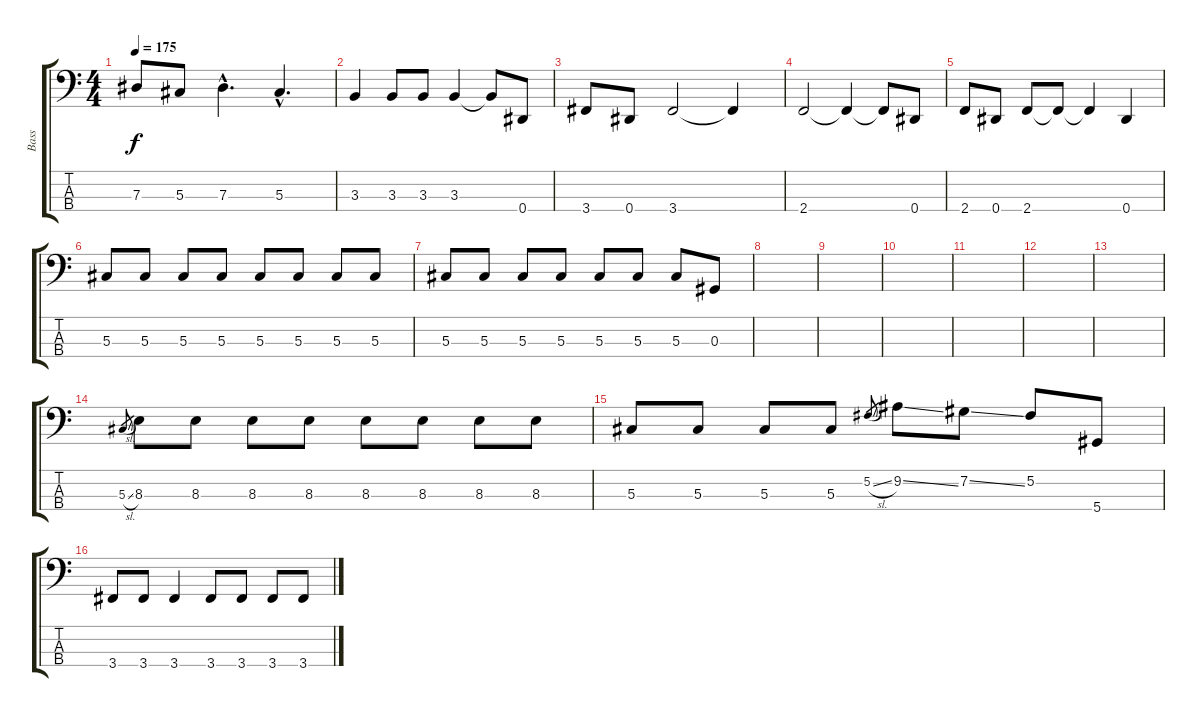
\track ("Bass" "Bass") {instrument electricbassfinger}
\staff {score tabs}
\tuning (Gb2 Db2 Ab1 Eb1) {hide}
\ts (4 4)
\tempo 175
\clef f4
\ks c
7.3.8{dy f} 5.3.8 7.3{hac}.4{d} 5.3{hac}.4{d} |
3.3.4 3.3.8 3.3.8 3.3.4 3.3{t}.8 0.4.8 |
3.4.8 0.4.8 3.4.2 3.4{t}.4 |
2.4.2 2.4{t}.4 2.4{t}.8 0.4.8 |
2.4.8 0.4.8 2.4.8 2.4{t}.8 2.4{t}.4 0.4.4 |
5.3.8 5.3.8 5.3.8 5.3.8 5.3.8 5.3.8 5.3.8 5.3.8 |
5.3.8 5.3.8 5.3.8 5.3.8 5.3.8 5.3.8 5.3.8 0.3.8 |
|
|
|
|
|
|
5.3{sl}.8{gr} 8.3.8 8.3.8 8.3.8 8.3.8 8.3.8 8.3.8 8.3.8 8.3.8 |
5.3.8 5.3.8 5.3.8 5.3.8 5.2{sl}.8{gr} 9.2{ss}.8 7.2{ss}.8 5.2.8 5.4.8 |
3.4.8 3.4.8 3.4.4 3.4.8 3.4.8 3.4.8 3.4.8
